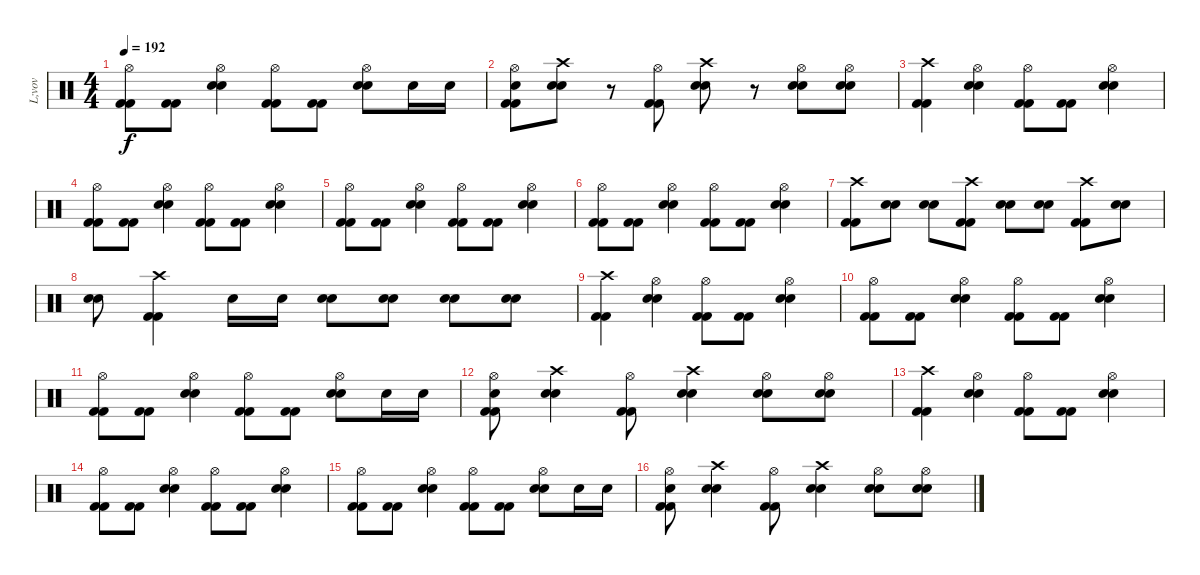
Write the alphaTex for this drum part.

\track ("L;vov" "L;vov") {instrument percussion}
\staff {score}
\articulation defaults
\ts (4 4)
\tempo 192
\clef neutral
\ks c
("Hi-Hat (open)" "Kick (hit) 2" "Kick (hit) 2").8{dy f} ("Kick (hit) 2" "Kick (hit) 2").8 ("Hi-Hat (open)" "Electric Snare (hit)" "Electric Snare (hit)").4 ("Hi-Hat (open)" "Kick (hit) 2" "Kick (hit) 2").8 ("Kick (hit) 2" "Kick (hit) 2").8 ("Hi-Hat (open)" "Electric Snare (hit)" "Electric Snare (hit)").8 "Electric Snare (hit)".16 "Electric Snare (hit)".16 |
("Hi-Hat (open)" "Electric Snare (hit)" "Kick (hit) 2" "Kick (hit) 2").8 ("Crash high (hit)" "Electric Snare (hit)" "Electric Snare (hit)").8 r.8 ("Hi-Hat (open)" "Kick (hit) 2" "Kick (hit) 2").8 ("Crash high (hit)" "Electric Snare (hit)" "Electric Snare (hit)").8 r.8 ("Hi-Hat (open)" "Electric Snare (hit)" "Electric Snare (hit)").8 ("Hi-Hat (open)" "Electric Snare (hit)" "Electric Snare (hit)").8 |
("Crash high (hit)" "Kick (hit) 2" "Kick (hit) 2").4 ("Hi-Hat (open)" "Electric Snare (hit)" "Electric Snare (hit)").4 ("Hi-Hat (open)" "Kick (hit) 2" "Kick (hit) 2").8 ("Kick (hit) 2" "Kick (hit) 2").8 ("Hi-Hat (open)" "Electric Snare (hit)" "Electric Snare (hit)").4 |
("Hi-Hat (open)" "Kick (hit) 2" "Kick (hit) 2").8 ("Kick (hit) 2" "Kick (hit) 2").8 ("Hi-Hat (open)" "Electric Snare (hit)" "Electric Snare (hit)").4 ("Hi-Hat (open)" "Kick (hit) 2" "Kick (hit) 2").8 ("Kick (hit) 2" "Kick (hit) 2").8 ("Hi-Hat (open)" "Electric Snare (hit)" "Electric Snare (hit)").4 |
("Hi-Hat (open)" "Kick (hit) 2" "Kick (hit) 2").8 ("Kick (hit) 2" "Kick (hit) 2").8 ("Hi-Hat (open)" "Electric Snare (hit)" "Electric Snare (hit)").4 ("Hi-Hat (open)" "Kick (hit) 2" "Kick (hit) 2").8 ("Kick (hit) 2" "Kick (hit) 2").8 ("Hi-Hat (open)" "Electric Snare (hit)" "Electric Snare (hit)").4 |
("Hi-Hat (open)" "Kick (hit) 2" "Kick (hit) 2").8 ("Kick (hit) 2" "Kick (hit) 2").8 ("Hi-Hat (open)" "Electric Snare (hit)" "Electric Snare (hit)").4 ("Hi-Hat (open)" "Kick (hit) 2" "Kick (hit) 2").8 ("Kick (hit) 2" "Kick (hit) 2").8 ("Hi-Hat (open)" "Electric Snare (hit)" "Electric Snare (hit)").4 |
("Crash high (hit)" "Kick (hit) 2" "Kick (hit) 2").8 ("Electric Snare (hit)" "Electric Snare (hit)").8 ("Electric Snare (hit)" "Electric Snare (hit)").8 ("Crash high (hit)" "Kick (hit) 2" "Kick (hit) 2").8 ("Electric Snare (hit)" "Electric Snare (hit)").8 ("Electric Snare (hit)" "Electric Snare (hit)").8 ("Crash high (hit)" "Kick (hit) 2" "Kick (hit) 2").8 ("Electric Snare (hit)" "Electric Snare (hit)").8 |
("Electric Snare (hit)" "Electric Snare (hit)").8 ("Crash high (hit)" "Kick (hit) 2" "Kick (hit) 2").4 "Electric Snare (hit)".16 "Electric Snare (hit)".16 ("Electric Snare (hit)" "Electric Snare (hit)").8 ("Electric Snare (hit)" "Electric Snare (hit)").8 ("Electric Snare (hit)" "Electric Snare (hit)").8 ("Electric Snare (hit)" "Electric Snare (hit)").8 |
("Crash high (hit)" "Kick (hit) 2" "Kick (hit) 2").4 ("Hi-Hat (open)" "Electric Snare (hit)" "Electric Snare (hit)").4 ("Hi-Hat (open)" "Kick (hit) 2" "Kick (hit) 2").8 ("Kick (hit) 2" "Kick (hit) 2").8 ("Hi-Hat (open)" "Electric Snare (hit)" "Electric Snare (hit)").4 |
("Hi-Hat (open)" "Kick (hit) 2" "Kick (hit) 2").8 ("Kick (hit) 2" "Kick (hit) 2").8 ("Hi-Hat (open)" "Electric Snare (hit)" "Electric Snare (hit)").4 ("Hi-Hat (open)" "Kick (hit) 2" "Kick (hit) 2").8 ("Kick (hit) 2" "Kick (hit) 2").8 ("Hi-Hat (open)" "Electric Snare (hit)" "Electric Snare (hit)").4 |
("Hi-Hat (open)" "Kick (hit) 2" "Kick (hit) 2").8 ("Kick (hit) 2" "Kick (hit) 2").8 ("Hi-Hat (open)" "Electric Snare (hit)" "Electric Snare (hit)").4 ("Hi-Hat (open)" "Kick (hit) 2" "Kick (hit) 2").8 ("Kick (hit) 2" "Kick (hit) 2").8 ("Hi-Hat (open)" "Electric Snare (hit)" "Electric Snare (hit)").8 "Electric Snare (hit)".16 "Electric Snare (hit)".16 |
("Hi-Hat (open)" "Electric Snare (hit)" "Kick (hit) 2" "Kick (hit) 2").8 ("Crash high (hit)" "Electric Snare (hit)" "Electric Snare (hit)").4 ("Hi-Hat (open)" "Kick (hit) 2" "Kick (hit) 2").8 ("Crash high (hit)" "Electric Snare (hit)" "Electric Snare (hit)").4 ("Hi-Hat (open)" "Electric Snare (hit)" "Electric Snare (hit)").8 ("Hi-Hat (open)" "Electric Snare (hit)" "Electric Snare (hit)").8 |
("Crash high (hit)" "Kick (hit) 2" "Kick (hit) 2").4 ("Hi-Hat (open)" "Electric Snare (hit)" "Electric Snare (hit)").4 ("Hi-Hat (open)" "Kick (hit) 2" "Kick (hit) 2").8 ("Kick (hit) 2" "Kick (hit) 2").8 ("Hi-Hat (open)" "Electric Snare (hit)" "Electric Snare (hit)").4 |
("Hi-Hat (open)" "Kick (hit) 2" "Kick (hit) 2").8 ("Kick (hit) 2" "Kick (hit) 2").8 ("Hi-Hat (open)" "Electric Snare (hit)" "Electric Snare (hit)").4 ("Hi-Hat (open)" "Kick (hit) 2" "Kick (hit) 2").8 ("Kick (hit) 2" "Kick (hit) 2").8 ("Hi-Hat (open)" "Electric Snare (hit)" "Electric Snare (hit)").4 |
("Hi-Hat (open)" "Kick (hit) 2" "Kick (hit) 2").8 ("Kick (hit) 2" "Kick (hit) 2").8 ("Hi-Hat (open)" "Electric Snare (hit)" "Electric Snare (hit)").4 ("Hi-Hat (open)" "Kick (hit) 2" "Kick (hit) 2").8 ("Kick (hit) 2" "Kick (hit) 2").8 ("Hi-Hat (open)" "Electric Snare (hit)" "Electric Snare (hit)").8 "Electric Snare (hit)".16 "Electric Snare (hit)".16 |
("Hi-Hat (open)" "Electric Snare (hit)" "Kick (hit) 2" "Kick (hit) 2").8 ("Crash high (hit)" "Electric Snare (hit)" "Electric Snare (hit)").4 ("Hi-Hat (open)" "Kick (hit) 2" "Kick (hit) 2").8 ("Crash high (hit)" "Electric Snare (hit)" "Electric Snare (hit)").4 ("Hi-Hat (open)" "Electric Snare (hit)" "Electric Snare (hit)").8 ("Hi-Hat (open)" "Electric Snare (hit)" "Electric Snare (hit)").8
